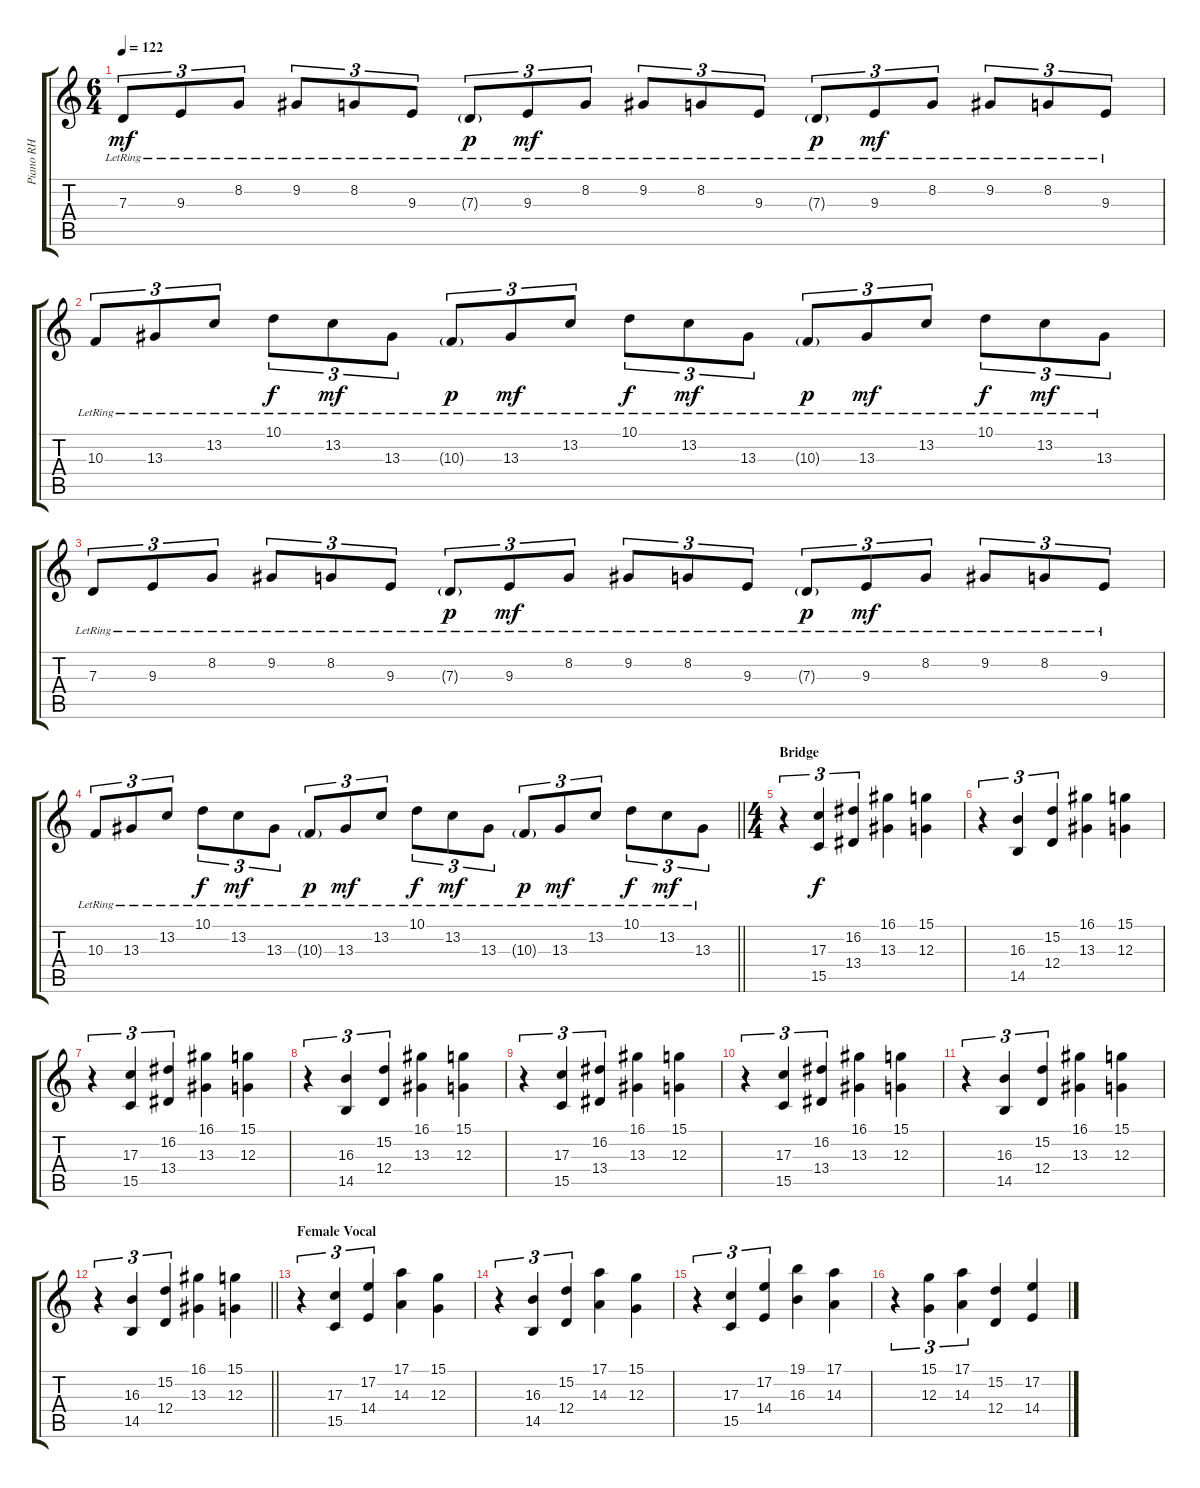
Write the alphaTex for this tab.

\track ("Piano RH" "Piano RH") {instrument acousticgrandpiano}
\staff {score tabs}
\tuning (E4 B3 G3 D3 A2 E2) {hide}
\ts (6 4)
\tempo 122
\clef g2
\ks c
7.3{lr}.8{tu (3 2) dy mf} 9.3{lr}.8{tu (3 2)} 8.2{lr}.8{tu (3 2)} 9.2{lr}.8{tu (3 2)} 8.2{lr}.8{tu (3 2)} 9.3{lr}.8{tu (3 2)} 7.3{g lr}.8{tu (3 2) dy p} 9.3{lr}.8{tu (3 2) dy mf} 8.2{lr}.8{tu (3 2)} 9.2{lr}.8{tu (3 2)} 8.2{lr}.8{tu (3 2)} 9.3{lr}.8{tu (3 2)} 7.3{g lr}.8{tu (3 2) dy p} 9.3{lr}.8{tu (3 2) dy mf} 8.2{lr}.8{tu (3 2)} 9.2{lr}.8{tu (3 2)} 8.2{lr}.8{tu (3 2)} 9.3{lr}.8{tu (3 2)} |
10.3{lr}.8{tu (3 2)} 13.3{lr}.8{tu (3 2)} 13.2{lr}.8{tu (3 2)} 10.1{lr}.8{tu (3 2) dy f} 13.2{lr}.8{tu (3 2) dy mf} 13.3{lr}.8{tu (3 2)} 10.3{g lr}.8{tu (3 2) dy p} 13.3{lr}.8{tu (3 2) dy mf} 13.2{lr}.8{tu (3 2)} 10.1{lr}.8{tu (3 2) dy f} 13.2{lr}.8{tu (3 2) dy mf} 13.3{lr}.8{tu (3 2)} 10.3{g lr}.8{tu (3 2) dy p} 13.3{lr}.8{tu (3 2) dy mf} 13.2{lr}.8{tu (3 2)} 10.1{lr}.8{tu (3 2) dy f} 13.2{lr}.8{tu (3 2) dy mf} 13.3{lr}.8{tu (3 2)} |
7.3{lr}.8{tu (3 2)} 9.3{lr}.8{tu (3 2)} 8.2{lr}.8{tu (3 2)} 9.2{lr}.8{tu (3 2)} 8.2{lr}.8{tu (3 2)} 9.3{lr}.8{tu (3 2)} 7.3{g lr}.8{tu (3 2) dy p} 9.3{lr}.8{tu (3 2) dy mf} 8.2{lr}.8{tu (3 2)} 9.2{lr}.8{tu (3 2)} 8.2{lr}.8{tu (3 2)} 9.3{lr}.8{tu (3 2)} 7.3{g lr}.8{tu (3 2) dy p} 9.3{lr}.8{tu (3 2) dy mf} 8.2{lr}.8{tu (3 2)} 9.2{lr}.8{tu (3 2)} 8.2{lr}.8{tu (3 2)} 9.3{lr}.8{tu (3 2)} |
\barLineRight lightlight
10.3{lr}.8{tu (3 2)} 13.3{lr}.8{tu (3 2)} 13.2{lr}.8{tu (3 2)} 10.1{lr}.8{tu (3 2) dy f} 13.2{lr}.8{tu (3 2) dy mf} 13.3{lr}.8{tu (3 2)} 10.3{g lr}.8{tu (3 2) dy p} 13.3{lr}.8{tu (3 2) dy mf} 13.2{lr}.8{tu (3 2)} 10.1{lr}.8{tu (3 2) dy f} 13.2{lr}.8{tu (3 2) dy mf} 13.3{lr}.8{tu (3 2)} 10.3{g lr}.8{tu (3 2) dy p} 13.3{lr}.8{tu (3 2) dy mf} 13.2{lr}.8{tu (3 2)} 10.1{lr}.8{tu (3 2) dy f} 13.2{lr}.8{tu (3 2) dy mf} 13.3{lr}.8{tu (3 2)} |
\ts (4 4)
\section ("" "Bridge")
r.4{tu (3 2)} (17.3 15.5).4{tu (3 2) dy f} (16.2 13.4).4{tu (3 2)} (16.1 13.3).4 (15.1 12.3).4 |
r.4{tu (3 2)} (16.3 14.5).4{tu (3 2)} (15.2 12.4).4{tu (3 2)} (16.1 13.3).4 (15.1 12.3).4 |
r.4{tu (3 2)} (17.3 15.5).4{tu (3 2)} (16.2 13.4).4{tu (3 2)} (16.1 13.3).4 (15.1 12.3).4 |
r.4{tu (3 2)} (16.3 14.5).4{tu (3 2)} (15.2 12.4).4{tu (3 2)} (16.1 13.3).4 (15.1 12.3).4 |
r.4{tu (3 2)} (17.3 15.5).4{tu (3 2)} (16.2 13.4).4{tu (3 2)} (16.1 13.3).4 (15.1 12.3).4 |
r.4{tu (3 2)} (17.3 15.5).4{tu (3 2)} (16.2 13.4).4{tu (3 2)} (16.1 13.3).4 (15.1 12.3).4 |
r.4{tu (3 2)} (16.3 14.5).4{tu (3 2)} (15.2 12.4).4{tu (3 2)} (16.1 13.3).4 (15.1 12.3).4 |
\barLineRight lightlight
r.4{tu (3 2)} (16.3 14.5).4{tu (3 2)} (15.2 12.4).4{tu (3 2)} (16.1 13.3).4 (15.1 12.3).4 |
\section ("" "Female Vocal")
r.4{tu (3 2)} (17.3 15.5).4{tu (3 2)} (17.2 14.4).4{tu (3 2)} (17.1 14.3).4 (15.1 12.3).4 |
r.4{tu (3 2)} (16.3 14.5).4{tu (3 2)} (15.2 12.4).4{tu (3 2)} (17.1 14.3).4 (15.1 12.3).4 |
r.4{tu (3 2)} (17.3 15.5).4{tu (3 2)} (17.2 14.4).4{tu (3 2)} (19.1 16.3).4 (17.1 14.3).4 |
r.4{tu (3 2)} (15.1 12.3).4{tu (3 2)} (17.1 14.3).4{tu (3 2)} (15.2 12.4).4 (17.2 14.4).4
